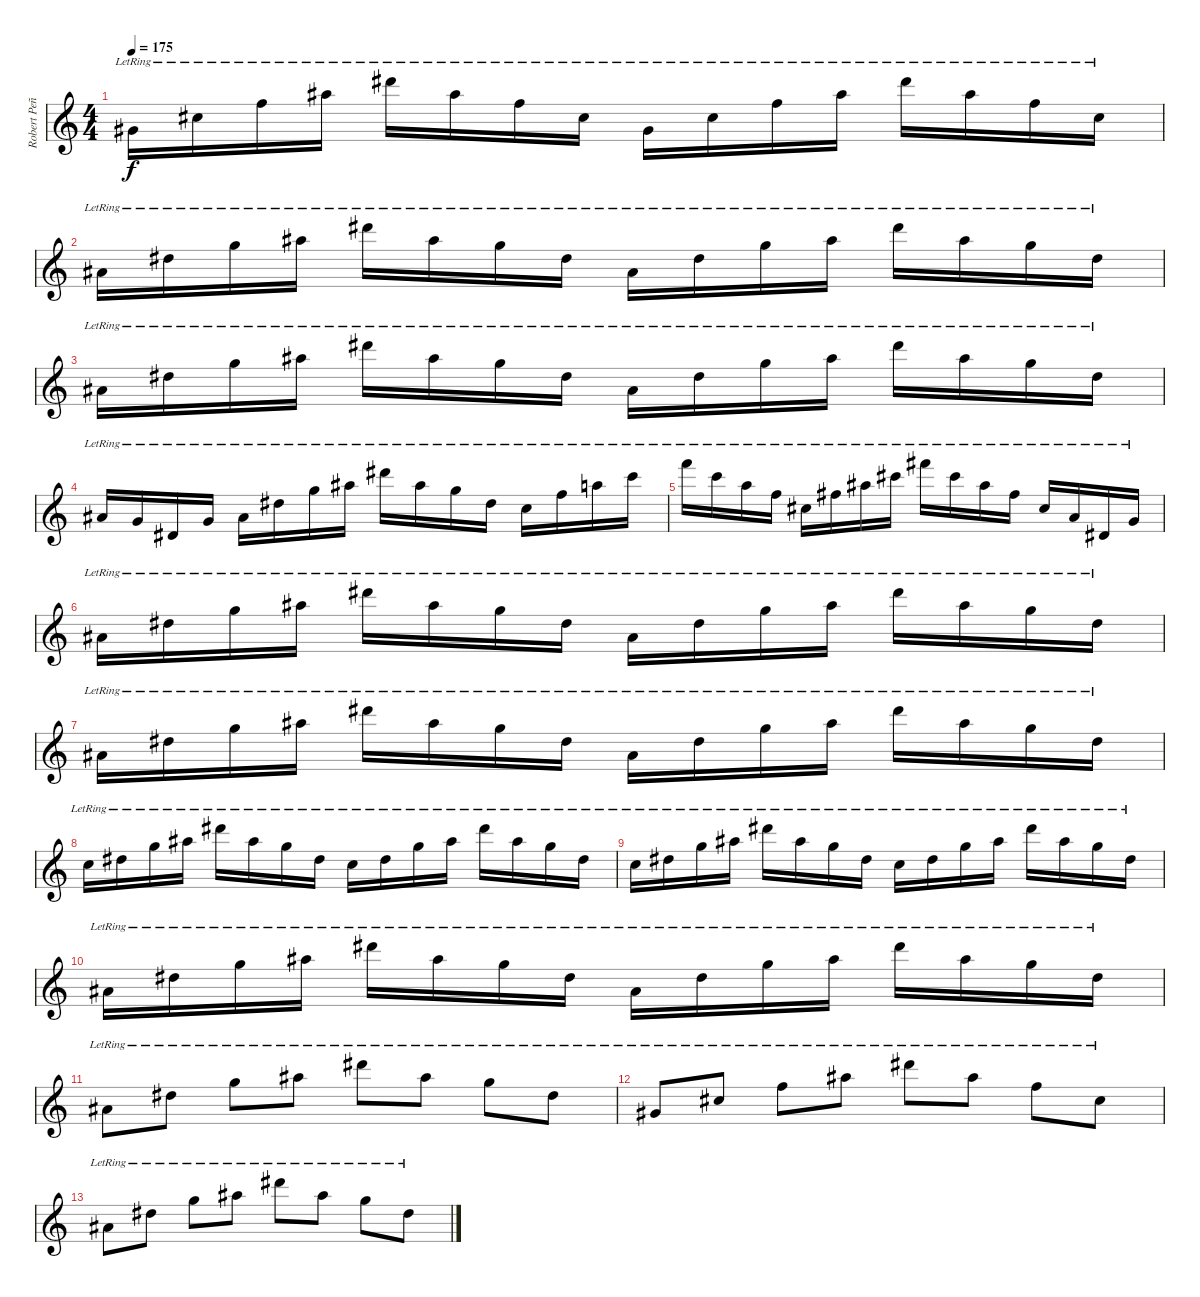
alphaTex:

\track ("Robert Peña de Kamus, Keyboard 2" "Robert Peñ") {instrument brightacousticpiano}
\staff {score}
\tuning (Eb4 Bb3 Gb3 Db3 Ab2 Eb2) {hide}
\ts (4 4)
\tempo 175
\clef g2
\ks c
5.1{lr}.16{dy f} 10.1{lr}.16 14.1{lr}.16 19.1{lr}.16 29.2{lr}.16 19.1{lr}.16 14.1{lr}.16 10.1{lr}.16 5.1{lr}.16 10.1{lr}.16 14.1{lr}.16 19.1{lr}.16 29.2{lr}.16 19.1{lr}.16 14.1{lr}.16 10.1{lr}.16 |
7.1{lr}.16 12.1{lr}.16 16.1{lr}.16 19.1{lr}.16 29.2{lr}.16 19.1{lr}.16 16.1{lr}.16 12.1{lr}.16 7.1{lr}.16 12.1{lr}.16 16.1{lr}.16 19.1{lr}.16 29.2{lr}.16 19.1{lr}.16 16.1{lr}.16 12.1{lr}.16 |
7.1{lr}.16 12.1{lr}.16 16.1{lr}.16 19.1{lr}.16 29.2{lr}.16 19.1{lr}.16 16.1{lr}.16 12.1{lr}.16 7.1{lr}.16 12.1{lr}.16 16.1{lr}.16 19.1{lr}.16 29.2{lr}.16 19.1{lr}.16 16.1{lr}.16 12.1{lr}.16 |
7.1{lr}.16 9.2{lr}.16 5.2{lr}.16 9.2{lr}.16 7.1{lr}.16 12.1{lr}.16 16.1{lr}.16 19.1{lr}.16 29.2{lr}.16 19.1{lr}.16 16.1{lr}.16 12.1{lr}.16 9.1{lr}.16 14.1{lr}.16 18.1{lr}.16 21.1{lr}.16 |
26.1{lr}.16 21.1{lr}.16 18.1{lr}.16 14.1{lr}.16 10.1{lr}.16 15.1{lr}.16 19.1{lr}.16 22.1{lr}.16 27.1{lr}.16 22.1{lr}.16 19.1{lr}.16 15.1{lr}.16 10.1{lr}.16 6.1{lr}.16 0.1{lr}.16 4.1{lr}.16 |
7.1{lr}.16 12.1{lr}.16 16.1{lr}.16 19.1{lr}.16 29.2{lr}.16 19.1{lr}.16 16.1{lr}.16 12.1{lr}.16 7.1{lr}.16 12.1{lr}.16 16.1{lr}.16 19.1{lr}.16 29.2{lr}.16 19.1{lr}.16 16.1{lr}.16 12.1{lr}.16 |
7.1{lr}.16 12.1{lr}.16 16.1{lr}.16 19.1{lr}.16 29.2{lr}.16 19.1{lr}.16 16.1{lr}.16 12.1{lr}.16 7.1{lr}.16 12.1{lr}.16 16.1{lr}.16 19.1{lr}.16 29.2{lr}.16 19.1{lr}.16 16.1{lr}.16 12.1{lr}.16 |
9.1{lr}.16 12.1{lr}.16 16.1{lr}.16 19.1{lr}.16 29.2{lr}.16 19.1{lr}.16 16.1{lr}.16 12.1{lr}.16 9.1{lr}.16 12.1{lr}.16 16.1{lr}.16 19.1{lr}.16 29.2{lr}.16 19.1{lr}.16 16.1{lr}.16 12.1{lr}.16 |
9.1{lr}.16 12.1{lr}.16 16.1{lr}.16 19.1{lr}.16 29.2{lr}.16 19.1{lr}.16 16.1{lr}.16 12.1{lr}.16 9.1{lr}.16 12.1{lr}.16 16.1{lr}.16 19.1{lr}.16 29.2{lr}.16 19.1{lr}.16 16.1{lr}.16 12.1{lr}.16 |
7.1{lr}.16 12.1{lr}.16 16.1{lr}.16 19.1{lr}.16 29.2{lr}.16 19.1{lr}.16 16.1{lr}.16 12.1{lr}.16 7.1{lr}.16 12.1{lr}.16 16.1{lr}.16 19.1{lr}.16 29.2{lr}.16 19.1{lr}.16 16.1{lr}.16 12.1{lr}.16 |
7.1{lr}.8 12.1{lr}.8 16.1{lr}.8 19.1{lr}.8 24.1{lr}.8 19.1{lr}.8 16.1{lr}.8 12.1{lr}.8 |
5.1{lr}.8 10.1{lr}.8 14.1{lr}.8 19.1{lr}.8 24.1{lr}.8 19.1{lr}.8 14.1{lr}.8 10.1{lr}.8 |
7.1{lr}.8 12.1{lr}.8 16.1{lr}.8 19.1{lr}.8 24.1{lr}.8 19.1{lr}.8 16.1{lr}.8 12.1{lr}.8
